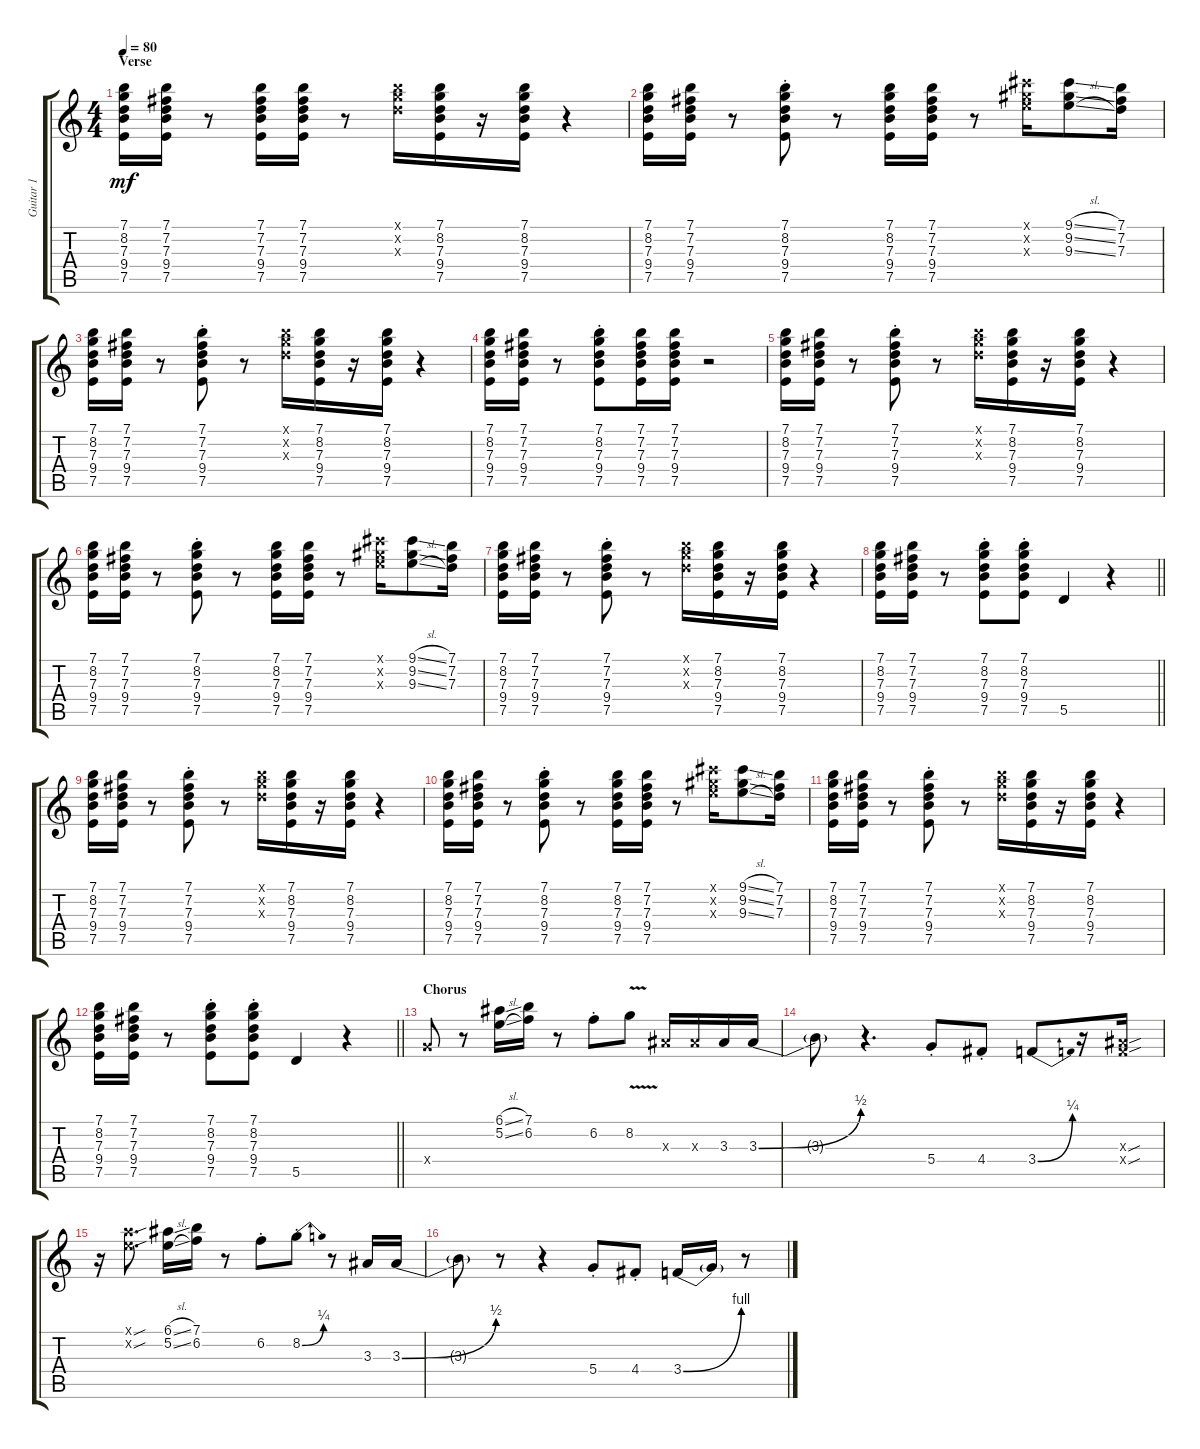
\track ("Guitar 1" "Guitar 1") {instrument electricguitarclean}
\staff {score tabs}
\tuning (E4 B3 G3 D3 A2 E2) {hide}
\ts (4 4)
\section ("" "Verse")
\tempo 80
\clef g2
\ks c
(7.1 8.2 7.3 9.4 7.5).16{dy mf} (7.1 7.2 7.3 9.4 7.5).16 r.8 (7.1 7.2 7.3 9.4 7.5).16 (7.1 7.2 7.3 9.4 7.5).16 r.8 (7.1{x} 8.2{x} 7.3{x}).16 (7.1 8.2 7.3 9.4 7.5).16 r.16 (7.1 8.2 7.3 9.4 7.5).16 r.4 |
(7.1 8.2 7.3 9.4 7.5).16 (7.1 7.2 7.3 9.4 7.5).16 r.8 (7.1{st} 8.2{st} 7.3{st} 9.4{st} 7.5{st}).8 r.8 (7.1 8.2 7.3 9.4 7.5).16 (7.1 7.2 7.3 9.4 7.5).16 r.8 (9.1{x} 9.2{x} 9.3{x}).16 (9.1{sl} 9.2{sl} 9.3{sl}).8 (7.1 7.2 7.3).16 |
(7.1 8.2 7.3 9.4 7.5).16 (7.1 7.2 7.3 9.4 7.5).16 r.8 (7.1{st} 7.2{st} 7.3{st} 9.4{st} 7.5{st}).8 r.8 (7.1{x} 8.2{x} 7.3{x}).16 (7.1 8.2 7.3 9.4 7.5).16 r.16 (7.1 8.2 7.3 9.4 7.5).16 r.4 |
(7.1 8.2 7.3 9.4 7.5).16 (7.1 7.2 7.3 9.4 7.5).16 r.8 (7.1{st} 8.2{st} 7.3{st} 9.4{st} 7.5{st}).8 (7.1 7.2 7.3 9.4 7.5).16 (7.1 7.2 7.3 9.4 7.5).16 r.2 |
(7.1 8.2 7.3 9.4 7.5).16 (7.1 7.2 7.3 9.4 7.5).16 r.8 (7.1{st} 7.2{st} 7.3{st} 9.4{st} 7.5{st}).8 r.8 (7.1{x} 8.2{x} 7.3{x}).16 (7.1 8.2 7.3 9.4 7.5).16 r.16 (7.1 8.2 7.3 9.4 7.5).16 r.4 |
(7.1 8.2 7.3 9.4 7.5).16 (7.1 7.2 7.3 9.4 7.5).16 r.8 (7.1{st} 8.2{st} 7.3{st} 9.4{st} 7.5{st}).8 r.8 (7.1 8.2 7.3 9.4 7.5).16 (7.1 7.2 7.3 9.4 7.5).16 r.8 (9.1{x} 9.2{x} 9.3{x}).16 (9.1{sl} 9.2{sl} 9.3{sl}).8 (7.1 7.2 7.3).16 |
(7.1 8.2 7.3 9.4 7.5).16 (7.1 7.2 7.3 9.4 7.5).16 r.8 (7.1{st} 7.2{st} 7.3{st} 9.4{st} 7.5{st}).8 r.8 (7.1{x} 8.2{x} 7.3{x}).16 (7.1 8.2 7.3 9.4 7.5).16 r.16 (7.1 8.2 7.3 9.4 7.5).16 r.4 |
\barLineRight lightlight
(7.1 8.2 7.3 9.4 7.5).16 (7.1 7.2 7.3 9.4 7.5).16 r.8 (7.1{st} 8.2{st} 7.3{st} 9.4{st} 7.5{st}).8 (7.1{st} 8.2{st} 7.3{st} 9.4{st} 7.5{st}).8 5.5.4 r.4 |
(7.1 8.2 7.3 9.4 7.5).16 (7.1 7.2 7.3 9.4 7.5).16 r.8 (7.1{st} 7.2{st} 7.3{st} 9.4{st} 7.5{st}).8 r.8 (7.1{x} 8.2{x} 7.3{x}).16 (7.1 8.2 7.3 9.4 7.5).16 r.16 (7.1 8.2 7.3 9.4 7.5).16 r.4 |
(7.1 8.2 7.3 9.4 7.5).16 (7.1 7.2 7.3 9.4 7.5).16 r.8 (7.1{st} 8.2{st} 7.3{st} 9.4{st} 7.5{st}).8 r.8 (7.1 8.2 7.3 9.4 7.5).16 (7.1 7.2 7.3 9.4 7.5).16 r.8 (9.1{x} 9.2{x} 9.3{x}).16 (9.1{sl} 9.2{sl} 9.3{sl}).8 (7.1 7.2 7.3).16 |
(7.1 8.2 7.3 9.4 7.5).16 (7.1 7.2 7.3 9.4 7.5).16 r.8 (7.1{st} 7.2{st} 7.3{st} 9.4{st} 7.5{st}).8 r.8 (7.1{x} 8.2{x} 7.3{x}).16 (7.1 8.2 7.3 9.4 7.5).16 r.16 (7.1 8.2 7.3 9.4 7.5).16 r.4 |
\barLineRight lightlight
(7.1 8.2 7.3 9.4 7.5).16 (7.1 7.2 7.3 9.4 7.5).16 r.8 (7.1{st} 8.2{st} 7.3{st} 9.4{st} 7.5{st}).8 (7.1{st} 8.2{st} 7.3{st} 9.4{st} 7.5{st}).8 5.5.4 r.4 |
\section ("" "Chorus")
5.4{x}.8 r.8 (6.1{sl} 5.2{sl}).16 (7.1 6.2).16 r.8 6.2{st}.8 8.2{v}.8 3.3{x}.16 3.3{x}.16 3.3.16 3.3{be (bend 0 0 60 2)}.16 |
3.3{t}.8 r.4{d} 5.4{st}.8 4.4{st}.8 3.4{be (bend 0 0 60 1)}.8 r.16 (3.3{sou x} 3.4{sou x}).16 |
r.16 (5.1{sou x} 5.2{sou x}).8{d} (6.1{sl} 5.2{sl}).16 (7.1 6.2).16 r.8 6.2{st}.8 8.2{be (bend 0 0 60 1) st}.8 r.8 3.3.16 3.3{be (bend 0 0 60 2)}.16 |
3.3{t}.8 r.8 r.4 5.4{st}.8 4.4{st}.8 3.4{be (bend 0 0 60 4)}.16 3.4{t}.16 r.8
